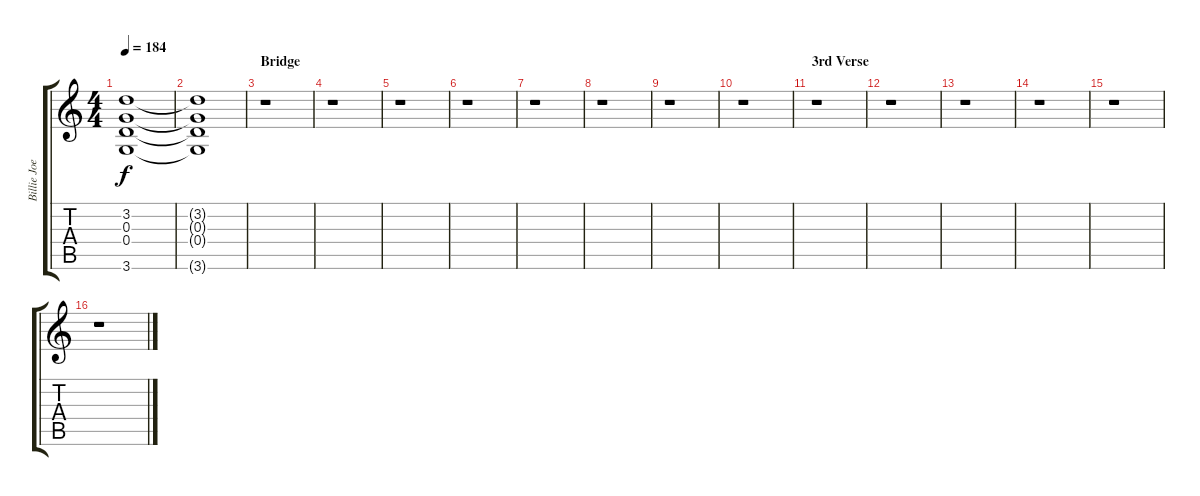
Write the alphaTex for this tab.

\track ("Billie Joe Armstrong (Guitar 2)" "Billie Joe") {instrument overdrivenguitar}
\staff {score tabs}
\tuning (E4 B3 G3 D3 A2 E2) {hide}
\ts (4 4)
\tempo 184
\clef g2
\ks c
(3.2{t} 0.3{t} 0.4{t} 3.6{t}).1{dy f} |
(3.2{t} 0.3{t} 0.4{t} 3.6{t}).1 |
\section ("" "Bridge")
r.1 |
r.1 |
r.1 |
r.1 |
r.1 |
r.1 |
r.1 |
r.1 |
\section ("" "3rd Verse")
r.1 |
r.1 |
r.1 |
r.1 |
r.1 |
r.1
